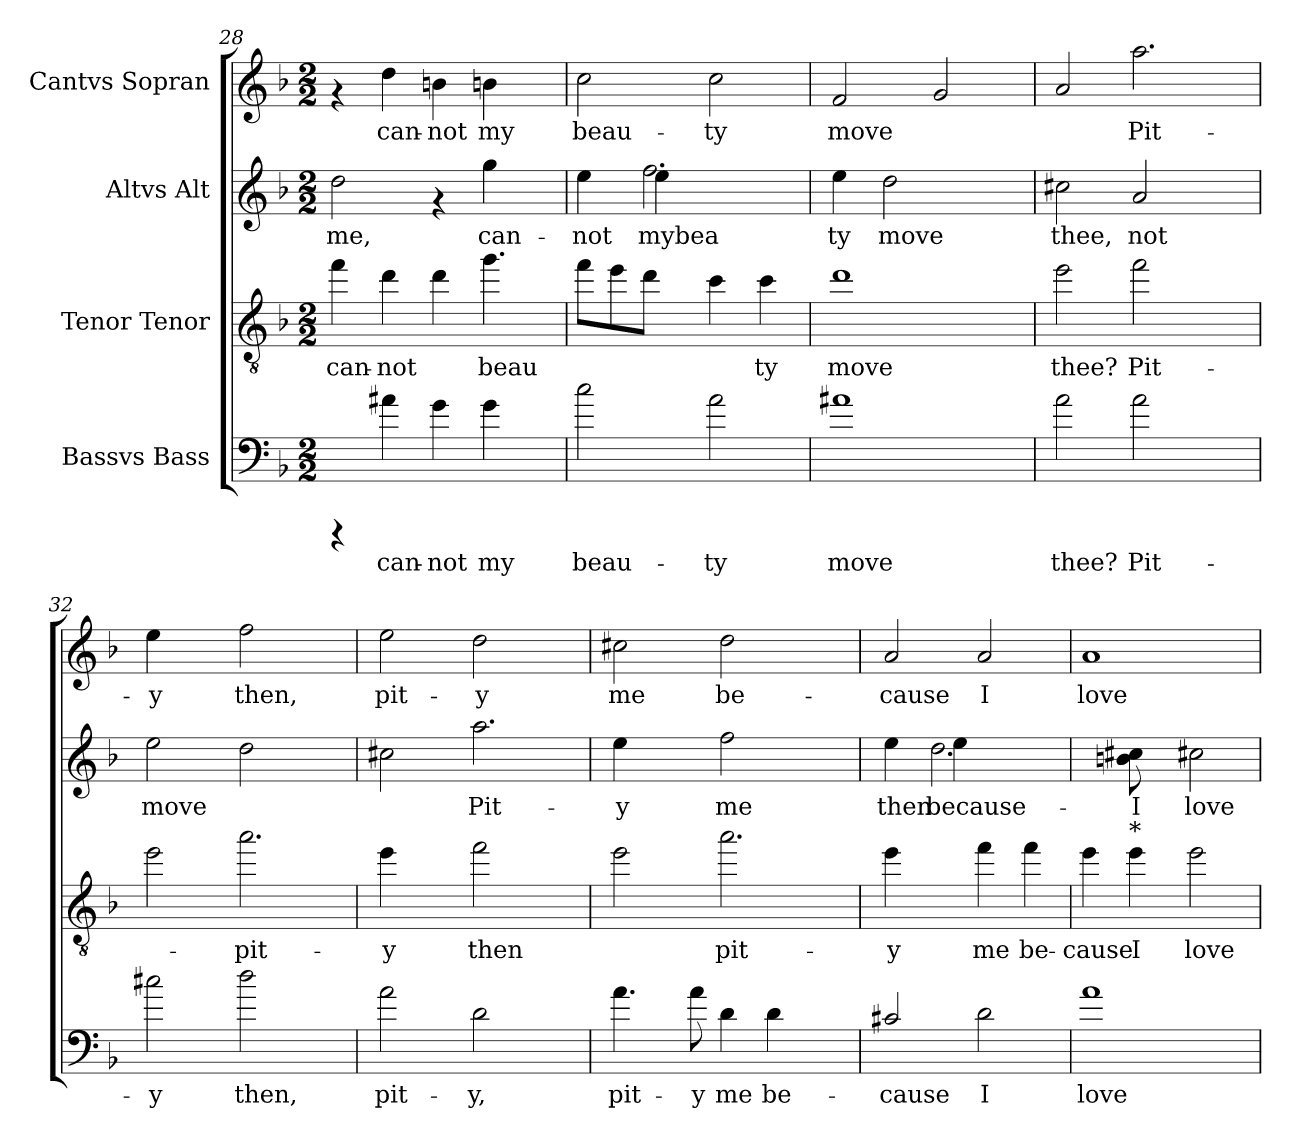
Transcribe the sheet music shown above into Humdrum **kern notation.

**kern	**text	**kern	**text	**kern	**text	**kern	**text
*part4	*part4	*part3	*part3	*part2	*part2	*part1	*part1
*staff4	*staff4	*staff3	*staff3	*staff2	*staff2	*staff1	*staff1
*I"Bassvs  Bass	*	*I"Tenor  Tenor	*	*I"Altvs  Alt	*	*I"Cantvs  Sopran	*
!!LO:LB:g=z
*clefF4	*	*clefGv2	*	*clefG2	*	*clefG2	*
*ITrd1c2	*	*	*	*	*	*	*
*k[b-e-a-]	*	*k[b-]	*	*k[b-]	*	*k[b-]	*
*E-:	*	*F:	*	*F:	*	*F:	*
*M2/2	*	*M2/2	*	*M2/2	*	*M2/2	*
=28	=28	=28	=28	=28	=28	=28	=28
!	!	!	!LO:LY:b:cj	!	!LO:LY:b:cj	!	!
4rCCC	.	4ff\	can-	2dd\	me,	4rf	.
!	!LO:LY:b:cj	!	!LO:LY:b:cj	!	!	!	!LO:LY:b:cj
4g#\	can-	4dd\	-not	.	.	4dd\	can-
!	!LO:LY:b:cj	!	!	!	!	!	!LO:LY:b:cj
4f\	-not	4dd\	.	4rf	.	4bn\	-not
!	!LO:LY:b:cj	!	!LO:LY:b:cj	!	!LO:LY:b:cj	!	!LO:LY:b:cj
4f\	my	4.gg\	beau-	4gg\	can-	4bn\	my
8ryy	.	.	.	8ryy	.	8ryy	.
=29	=29	=29	=29	=29	=29	=29	=29
!	!LO:LY:b:cj	!	!LO:LY:b:cj	!	!LO:LY:b:cj	!	!LO:LY:b:cj
*	*	*	*	*^	*	*	*
2b-\	beau-	8ff\L	--	4ee\	4ryy	-not	2cc\	beau-
!	!	!	!LO:LY:b:cj	!	!	!	!	!
.	.	8ee\	--	.	.	.	.	.
!	!	!	!LO:LY:b:cj	!	!	!LO:LY:b:cj	!	!
.	.	8dd\J	--	2.ff\	4ee\	mybea	.	.
.	.	8ryy	.	.	.	.	.	.
!	!LO:LY:b:cj	!	!	!	!	!	!	!LO:LY:b:cj
2g\	-ty	4cc\	.	.	2ryy	.	2cc\	-ty
!	!	!	!LO:LY:b:cj	!	!	!	!	!
.	.	4cc\	-ty	.	.	.	.	.
*	*	*	*	*v	*v	*	*	*
=30	=30	=30	=30	=30	=30	=30	=30
!	!LO:LY:b:cj	!	!LO:LY:b:cj	!	!LO:LY:b:cj	!	!LO:LY:b:cj
1g#	move	1dd	move	4ee\	ty	2f/	move
!	!	!	!	!	!LO:LY:b:cj	!	!
.	.	.	.	2dd\	move	.	.
!	!	!	!	!	!	!	!LO:LY:b:cj
.	.	.	.	.	.	2g/	.
.	.	.	.	4ryy	.	.	.
=31	=31	=31	=31	=31	=31	=31	=31
!	!LO:LY:b:cj	!	!LO:LY:b:cj	!	!LO:LY:b:cj	!	!
2g\	thee?	2ee\	thee?	2cc#X\	thee,	2a/	.
!	!LO:LY:b:cj	!	!LO:LY:b:cj	!	!LO:LY:b:cj	!	!LO:LY:b:cj
2g\	Pit-	2ff\	Pit-	2a/	not	2.aa\	Pit-
4ryy	.	4ryy	.	4ryy	.	.	.
=32	=32	=32	=32	=32	=32	=32	=32
!	!LO:LY:b:cj	!	!	!	!LO:LY:b:cj	!	!LO:LY:b:cj
2bn\	-y	2ee\	.	2ee\	move	4ee\	-y
.	.	.	.	.	.	4ryy	.
!	!LO:LY:b:cj	!	!LO:LY:b:cj	!	!LO:LY:b:cj	!	!LO:LY:b:cj
2cc\	then,	2.aa\	-pit-	2dd\	.	2ff\	then,
4ryy	.	.	.	4ryy	.	4ryy	.
=33	=33	=33	=33	=33	=33	=33	=33
!	!LO:LY:b:cj	!	!LO:LY:b:cj	!	!	!	!LO:LY:b:cj
2g\	pit-	4ee\	-y	2cc#X\	.	2ee\	pit-
.	.	4ryy	.	.	.	.	.
!	!LO:LY:b:cj	!	!LO:LY:b:cj	!	!LO:LY:b:cj	!	!LO:LY:b:cj
2c\	-y,	2ff\	then	2.aa\	Pit-	2dd\	-y
4ryy	.	4ryy	.	.	.	4ryy	.
=34	=34	=34	=34	=34	=34	=34	=34
!	!LO:LY:b:cj	!	!	!	!LO:LY:b:cj	!	!LO:LY:b:cj
4.g\	pit-	2ee\	.	4ee\	-y	2cc#X\	me
.	.	.	.	4ryy	.	.	.
!	!LO:LY:b:cj	!	!	!	!	!	!
8g\	-y	.	.	.	.	.	.
!	!LO:LY:b:cj	!	!LO:LY:b:cj	!	!LO:LY:b:cj	!	!LO:LY:b:cj
4c\	me	2.aa\	pit-	2ff\	me	2dd\	be-
!	!LO:LY:b:cj	!	!	!	!	!	!
4c\	be-	.	.	.	.	.	.
4ryy	.	.	.	4ryy	.	4ryy	.
!!LO:PB:g=z
=35	=35	=35	=35	=35	=35	=35	=35
!	!LO:LY:b:cj	!	!LO:LY:b:cj	!	!LO:LY:b:cj	!	!LO:LY:b:cj
*	*	*	*	*^	*	*	*
2Bn/	-cause	4ee\	-y	4ee\	4ryy	then	2a/	-cause
!	!	!	!	!	!	!LO:LY:b:cj	!	!
.	.	4ryy	.	2.dd\	4ee\	because-	.	.
!	!LO:LY:b:cj	!	!LO:LY:b:cj	!	!	!	!	!LO:LY:b:cj
2c\	I	4ff\	me	.	2ryy	.	2a/	I
!	!	!	!LO:LY:b:cj	!	!	!	!	!
.	.	4ff\	be-	.	.	.	.	.
*	*	*	*	*v	*v	*	*	*
=36	=36	=36	=36	=36	=36	=36	=36
!	!LO:LY:b:cj	!	!LO:LY:b:cj	!	!	!	!LO:LY:b:cj
1g	love	4ee\	-cause	4ryy	.	1a	love
!	!	!LO:TX:a:t=*	!	!	!	!	!
!	!	!	!LO:LY:b:cj	!	!LO:LY:b:cj	!	!
.	.	4ee\	I	8cc#X\ 8bn\	-I	.	.
.	.	.	.	8ryy	.	.	.
!	!	!	!LO:LY:b:cj	!	!LO:LY:b:cj	!	!
.	.	2ee\	love	2cc#X\	love	.	.
=	=	=	=	=	=	=	=
*-	*-	*-	*-	*-	*-	*-	*-
